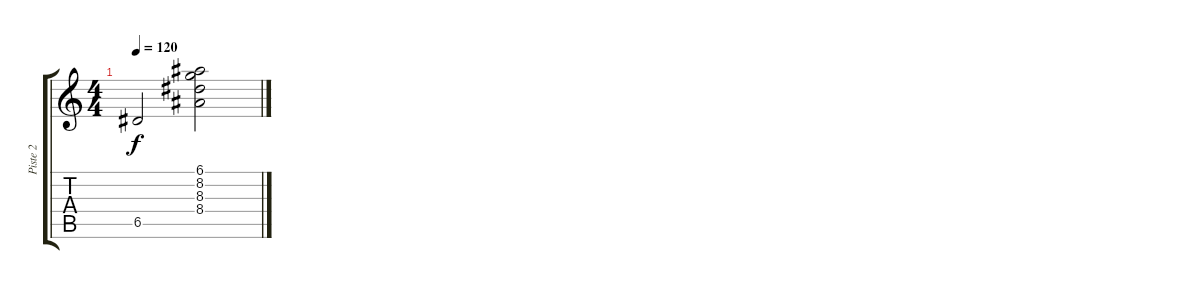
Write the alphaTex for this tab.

\track ("Piste 2" "Piste 2") {instrument acousticguitarsteel}
\staff {score tabs}
\tuning (E4 B3 G3 D3 A2 E2) {hide}
\ts (4 4)
\tempo 120
\clef g2
\ks c
6.5.2{dy f} (6.1 8.2 8.3 8.4).2
